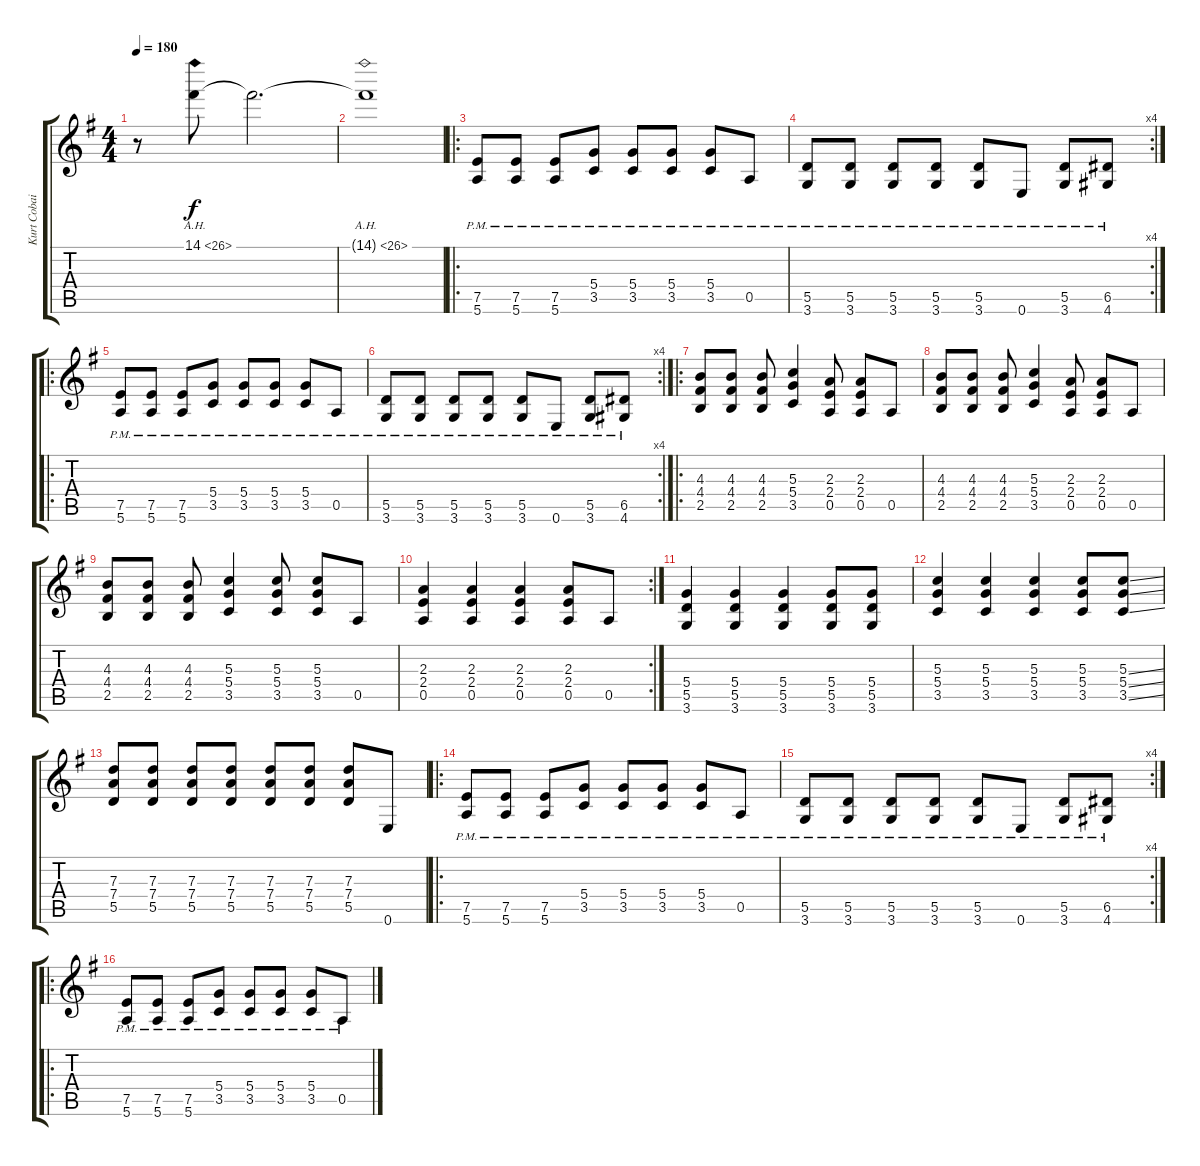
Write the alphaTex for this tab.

\track ("Kurt Cobain" "Kurt Cobai") {instrument distortionguitar}
\staff {score tabs}
\tuning (E4 B3 G3 D3 A2 E2) {hide}
\ts (4 4)
\tempo 180
\clef g2
\ks g
r.8{dy f instrument distortionguitar} 14.1{ah 12}.8 14.1{t}.2{d} |
14.1{ah 12 t}.1 |
\ro
(7.5{pm} 5.6{pm}).8 (7.5{pm} 5.6{pm}).8 (7.5{pm} 5.6{pm}).8 (5.4{pm} 3.5{pm}).8 (5.4{pm} 3.5{pm}).8 (5.4{pm} 3.5{pm}).8 (5.4{pm} 3.5{pm}).8 0.5{pm}.8 |
\rc 4
(5.5{pm} 3.6{pm}).8 (5.5{pm} 3.6{pm}).8 (5.5{pm} 3.6{pm}).8 (5.5{pm} 3.6{pm}).8 (5.5{pm} 3.6{pm}).8 0.6{pm}.8 (5.5{pm} 3.6{pm}).8 (6.5{pm} 4.6{pm}).8 |
\ro
(7.5{pm} 5.6{pm}).8 (7.5{pm} 5.6{pm}).8 (7.5{pm} 5.6{pm}).8 (5.4{pm} 3.5{pm}).8 (5.4{pm} 3.5{pm}).8 (5.4{pm} 3.5{pm}).8 (5.4{pm} 3.5{pm}).8 0.5{pm}.8 |
\rc 4
(5.5{pm} 3.6{pm}).8 (5.5{pm} 3.6{pm}).8 (5.5{pm} 3.6{pm}).8 (5.5{pm} 3.6{pm}).8 (5.5{pm} 3.6{pm}).8 0.6{pm}.8 (5.5{pm} 3.6{pm}).8 (6.5{pm} 4.6{pm}).8 |
\ro
(4.3 4.4 2.5).8 (4.3 4.4 2.5).8 (4.3 4.4 2.5).8 (5.3 5.4 3.5).4 (2.3 2.4 0.5).8 (2.3 2.4 0.5).8 0.5.8 |
(4.3 4.4 2.5).8 (4.3 4.4 2.5).8 (4.3 4.4 2.5).8 (5.3 5.4 3.5).4 (2.3 2.4 0.5).8 (2.3 2.4 0.5).8 0.5.8 |
(4.3 4.4 2.5).8 (4.3 4.4 2.5).8 (4.3 4.4 2.5).8 (5.3 5.4 3.5).4 (5.3 5.4 3.5).8 (5.3 5.4 3.5).8 0.5.8 |
\rc 2
(2.3 2.4 0.5).4 (2.3 2.4 0.5).4 (2.3 2.4 0.5).4 (2.3 2.4 0.5).8 0.5.8 |
(5.4 5.5 3.6).4 (5.4 5.5 3.6).4 (5.4 5.5 3.6).4 (5.4 5.5 3.6).8 (5.4 5.5 3.6).8 |
(5.3 5.4 3.5).4 (5.3 5.4 3.5).4 (5.3 5.4 3.5).4 (5.3 5.4 3.5).8 (5.3{ss} 5.4{ss} 3.5{ss}).8 |
(7.3 7.4 5.5).8 (7.3 7.4 5.5).8 (7.3 7.4 5.5).8 (7.3 7.4 5.5).8 (7.3 7.4 5.5).8 (7.3 7.4 5.5).8 (7.3 7.4 5.5).8 0.6.8 |
\ro
(7.5{pm} 5.6{pm}).8 (7.5{pm} 5.6{pm}).8 (7.5{pm} 5.6{pm}).8 (5.4{pm} 3.5{pm}).8 (5.4{pm} 3.5{pm}).8 (5.4{pm} 3.5{pm}).8 (5.4{pm} 3.5{pm}).8 0.5{pm}.8 |
\rc 4
(5.5{pm} 3.6{pm}).8 (5.5{pm} 3.6{pm}).8 (5.5{pm} 3.6{pm}).8 (5.5{pm} 3.6{pm}).8 (5.5{pm} 3.6{pm}).8 0.6{pm}.8 (5.5{pm} 3.6{pm}).8 (6.5{pm} 4.6{pm}).8 |
\ro
(7.5{pm} 5.6{pm}).8 (7.5{pm} 5.6{pm}).8 (7.5{pm} 5.6{pm}).8 (5.4{pm} 3.5{pm}).8 (5.4{pm} 3.5{pm}).8 (5.4{pm} 3.5{pm}).8 (5.4{pm} 3.5{pm}).8 0.5{pm}.8
